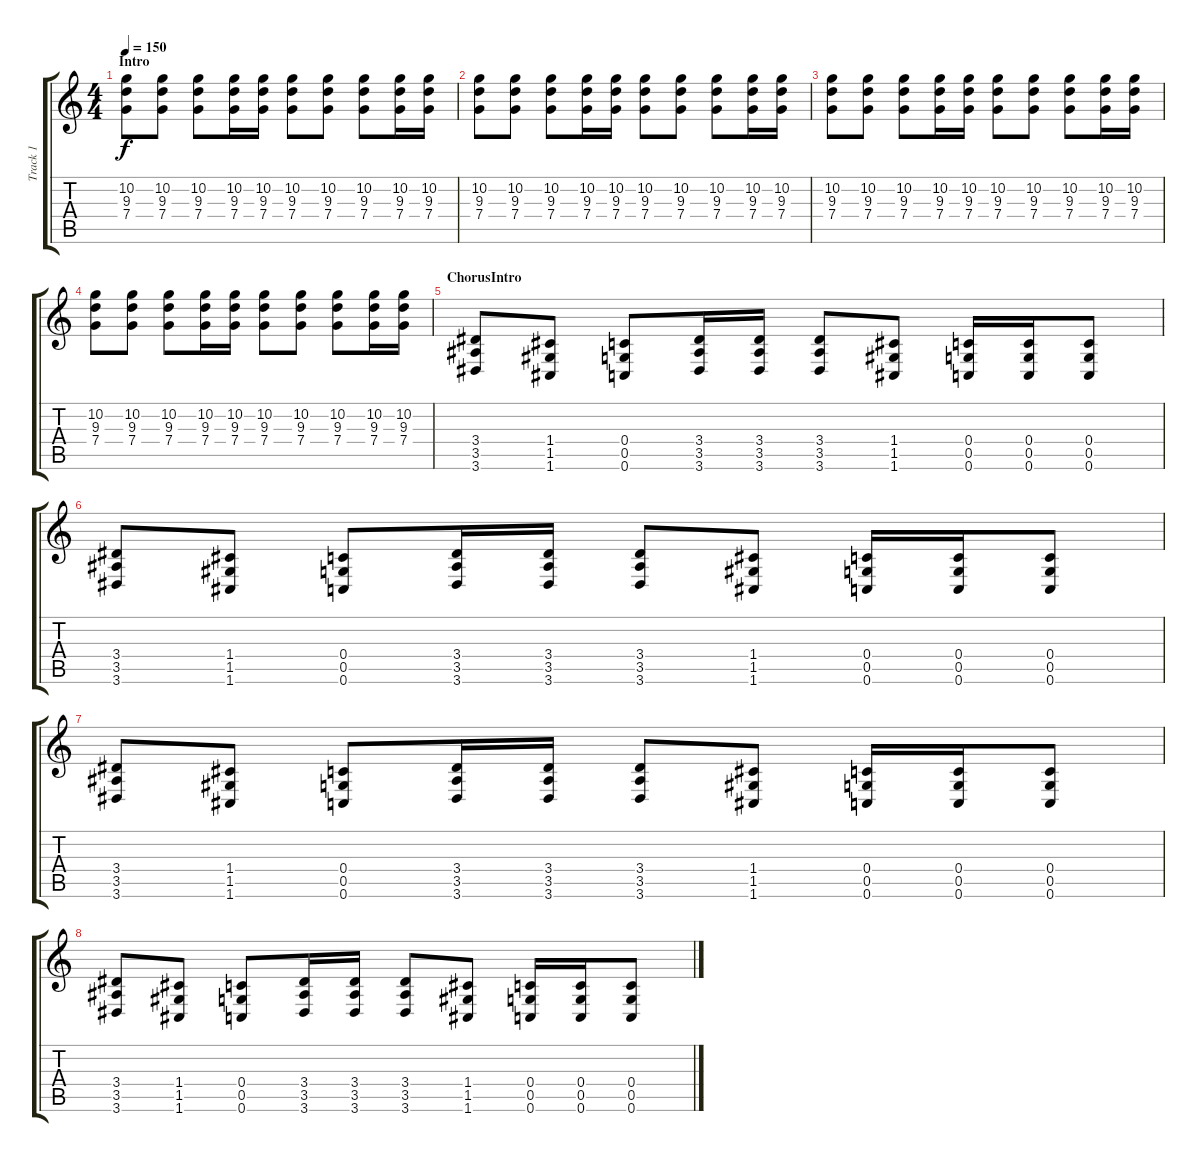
\track ("Track 1" "Track 1") {instrument overdrivenguitar}
\staff {score tabs}
\tuning (D4 A3 F3 C3 G2 C2) {hide}
\ts (4 4)
\section ("" "Intro")
\tempo 150
\clef g2
\ks c
(10.2 9.3 7.4).8{dy f instrument overdrivenguitar} (10.2 9.3 7.4).8 (10.2 9.3 7.4).8 (10.2 9.3 7.4).16 (10.2 9.3 7.4).16 (10.2 9.3 7.4).8 (10.2 9.3 7.4).8 (10.2 9.3 7.4).8 (10.2 9.3 7.4).16 (10.2 9.3 7.4).16 |
(10.2 9.3 7.4).8 (10.2 9.3 7.4).8 (10.2 9.3 7.4).8 (10.2 9.3 7.4).16 (10.2 9.3 7.4).16 (10.2 9.3 7.4).8 (10.2 9.3 7.4).8 (10.2 9.3 7.4).8 (10.2 9.3 7.4).16 (10.2 9.3 7.4).16 |
(10.2 9.3 7.4).8 (10.2 9.3 7.4).8 (10.2 9.3 7.4).8 (10.2 9.3 7.4).16 (10.2 9.3 7.4).16 (10.2 9.3 7.4).8 (10.2 9.3 7.4).8 (10.2 9.3 7.4).8 (10.2 9.3 7.4).16 (10.2 9.3 7.4).16 |
(10.2 9.3 7.4).8 (10.2 9.3 7.4).8 (10.2 9.3 7.4).8 (10.2 9.3 7.4).16 (10.2 9.3 7.4).16 (10.2 9.3 7.4).8 (10.2 9.3 7.4).8 (10.2 9.3 7.4).8 (10.2 9.3 7.4).16 (10.2 9.3 7.4).16 |
\section ("" "ChorusIntro")
(3.4 3.5 3.6).8 (1.4 1.5 1.6).8 (0.4 0.5 0.6).8 (3.4 3.5 3.6).16 (3.4 3.5 3.6).16 (3.4 3.5 3.6).8 (1.4 1.5 1.6).8 (0.4 0.5 0.6).16 (0.4 0.5 0.6).16 (0.4 0.5 0.6).8 |
(3.4 3.5 3.6).8 (1.4 1.5 1.6).8 (0.4 0.5 0.6).8 (3.4 3.5 3.6).16 (3.4 3.5 3.6).16 (3.4 3.5 3.6).8 (1.4 1.5 1.6).8 (0.4 0.5 0.6).16 (0.4 0.5 0.6).16 (0.4 0.5 0.6).8 |
(3.4 3.5 3.6).8 (1.4 1.5 1.6).8 (0.4 0.5 0.6).8 (3.4 3.5 3.6).16 (3.4 3.5 3.6).16 (3.4 3.5 3.6).8 (1.4 1.5 1.6).8 (0.4 0.5 0.6).16 (0.4 0.5 0.6).16 (0.4 0.5 0.6).8 |
(3.4 3.5 3.6).8 (1.4 1.5 1.6).8 (0.4 0.5 0.6).8 (3.4 3.5 3.6).16 (3.4 3.5 3.6).16 (3.4 3.5 3.6).8 (1.4 1.5 1.6).8 (0.4 0.5 0.6).16 (0.4 0.5 0.6).16 (0.4 0.5 0.6).8
